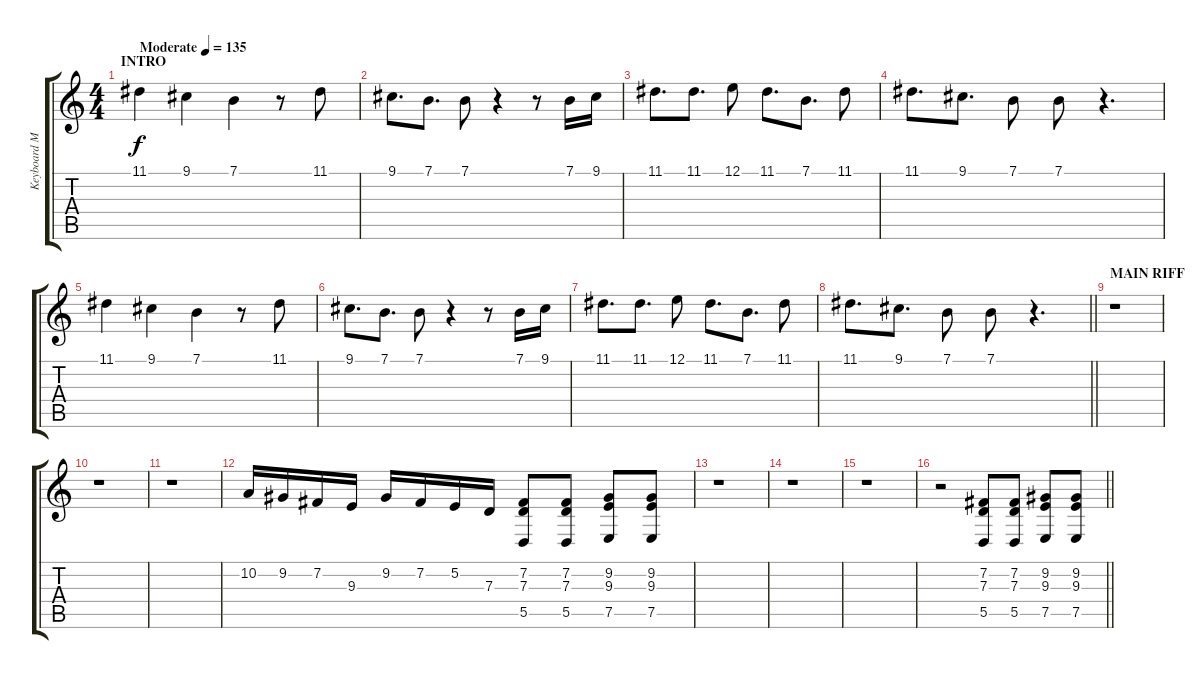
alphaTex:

\track ("Keyboard Melody" "Keyboard M") {instrument fx4atmosphere}
\staff {score tabs}
\tuning (E4 B3 G3 D3 A2 E2) {hide}
\ts (4 4)
\section ("" "INTRO")
\tempo (135 "Moderate")
\clef g2
\ks c
11.1.4{dy f instrument fx4atmosphere} 9.1.4 7.1.4 r.8 11.1.8 |
9.1.8{d} 7.1.8{d} 7.1.8 r.4 r.8 7.1.16 9.1.16 |
11.1.8{d} 11.1.8{d} 12.1.8 11.1.8{d} 7.1.8{d} 11.1.8 |
11.1.8{d} 9.1.8{d} 7.1.8 7.1.8 r.4{d} |
11.1.4 9.1.4 7.1.4 r.8 11.1.8 |
9.1.8{d} 7.1.8{d} 7.1.8 r.4 r.8 7.1.16 9.1.16 |
11.1.8{d} 11.1.8{d} 12.1.8 11.1.8{d} 7.1.8{d} 11.1.8 |
\barLineRight lightlight
11.1.8{d} 9.1.8{d} 7.1.8 7.1.8 r.4{d} |
\section ("" "MAIN RIFF")
r.1 |
r.1 |
r.1 |
10.2.16 9.2.16 7.2.16 9.3.16 9.2.16 7.2.16 5.2.16 7.3.16 (7.2 7.3 5.5).8 (7.2 7.3 5.5).8 (9.2 9.3 7.5).8 (9.2 9.3 7.5).8 |
r.1 |
r.1 |
r.1 |
\barLineRight lightlight
r.2 (7.2 7.3 5.5).8 (7.2 7.3 5.5).8 (9.2 9.3 7.5).8 (9.2 9.3 7.5).8
